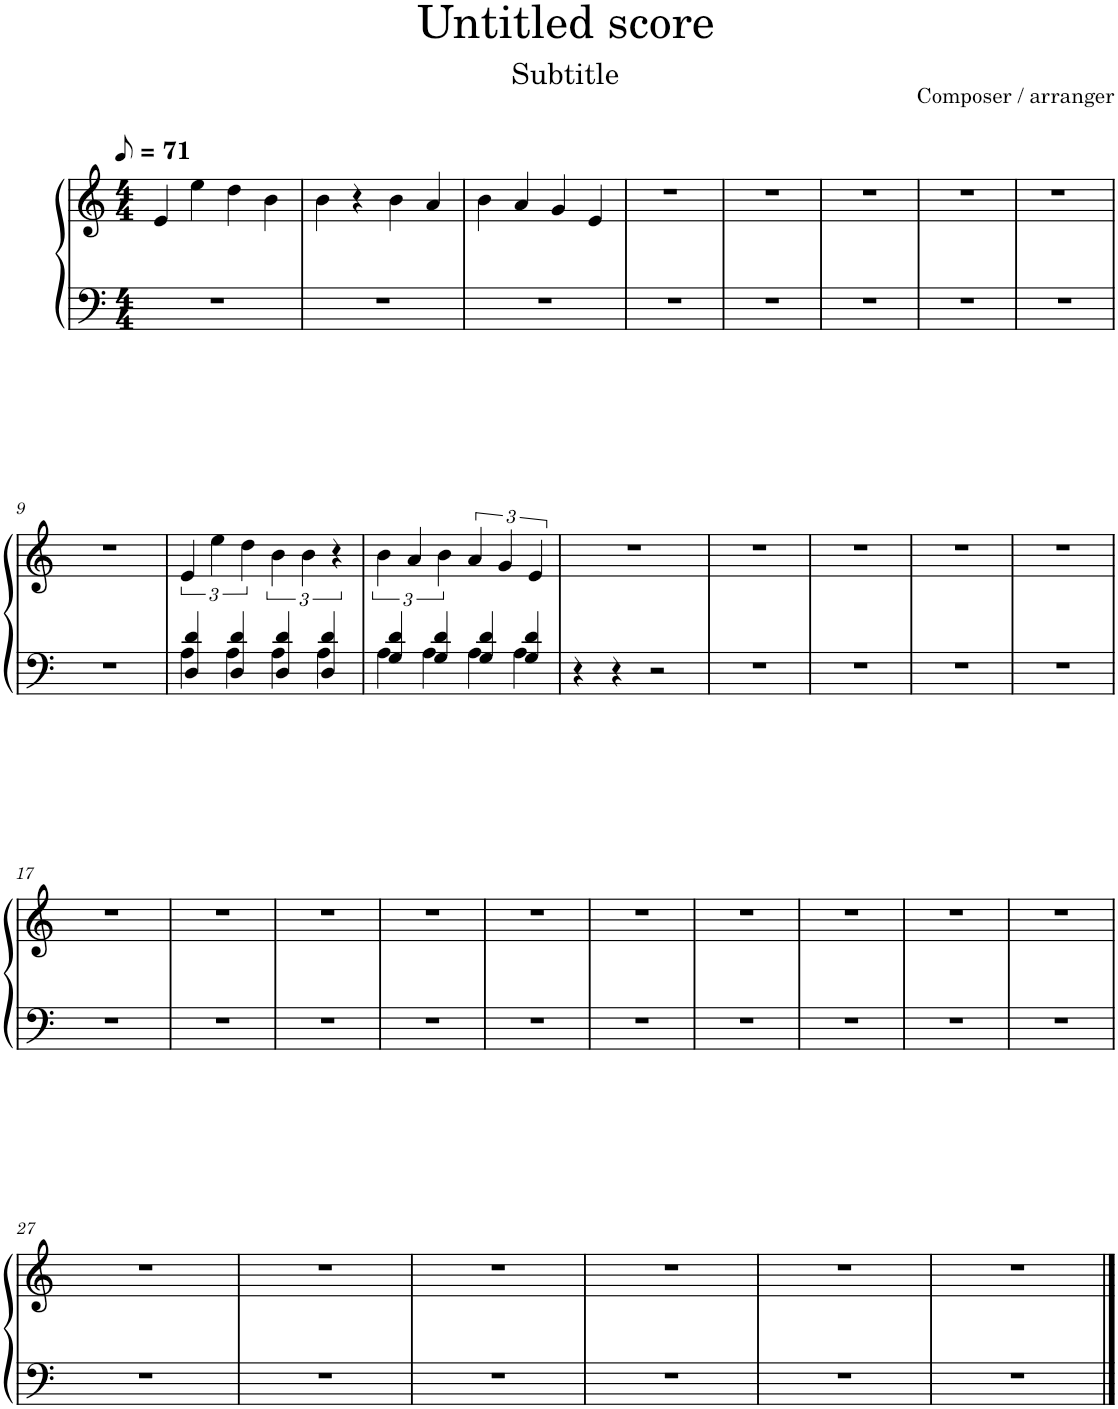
**kern	**kern
*part1	*part1
*staff2	*staff1
*I"Piano	*
*I'Pno.	*
*clefF4	*clefG2
*k[]	*k[]
*M4/4	*M4/4
*MM36	*MM36
=1	=1
1r	4e/
.	4ee\
.	4dd\
.	4b\
=2	=2
1r	4b\
.	4r
.	4b\
.	4a/
=3	=3
1r	4b\
.	4a/
.	4g/
.	4e/
=4	=4
1r	1r
=5	=5
1r	1r
=6	=6
1r	1r
=7	=7
1r	1r
=8	=8
1r	1r
!!LO:LB:g=z
=9	=9
1r	1r
=10	=10
*^	*
4D/ 4d/	4A\	6e/
.	.	6ee\
4D/ 4d/	4A\	.
.	.	6dd\
4D/ 4d/	4A\	6b\
.	.	6b\
4D/ 4d/	4A\	.
.	.	6r
=11	=11	=11
4G/ 4d/	4A\	6b\
.	.	6a/
4G/ 4d/	4A\	.
.	.	6b\
4G/ 4d/	4A\	6a/
.	.	6g/
4G/ 4d/	4A\	.
.	.	6e/
*v	*v	*
=12	=12
4r	1r
4r	.
2r	.
=13	=13
1r	1r
=14	=14
1r	1r
=15	=15
1r	1r
=16	=16
1r	1r
!!LO:LB:g=z
=17	=17
1r	1r
=18	=18
1r	1r
=19	=19
1r	1r
=20	=20
1r	1r
=21	=21
1r	1r
=22	=22
1r	1r
=23	=23
1r	1r
=24	=24
1r	1r
=25	=25
1r	1r
=26	=26
1r	1r
!!LO:LB:g=z
=27	=27
1r	1r
=28	=28
1r	1r
=29	=29
1r	1r
=30	=30
1r	1r
=31	=31
1r	1r
=32	=32
1r	1r
==	==
*-	*-
